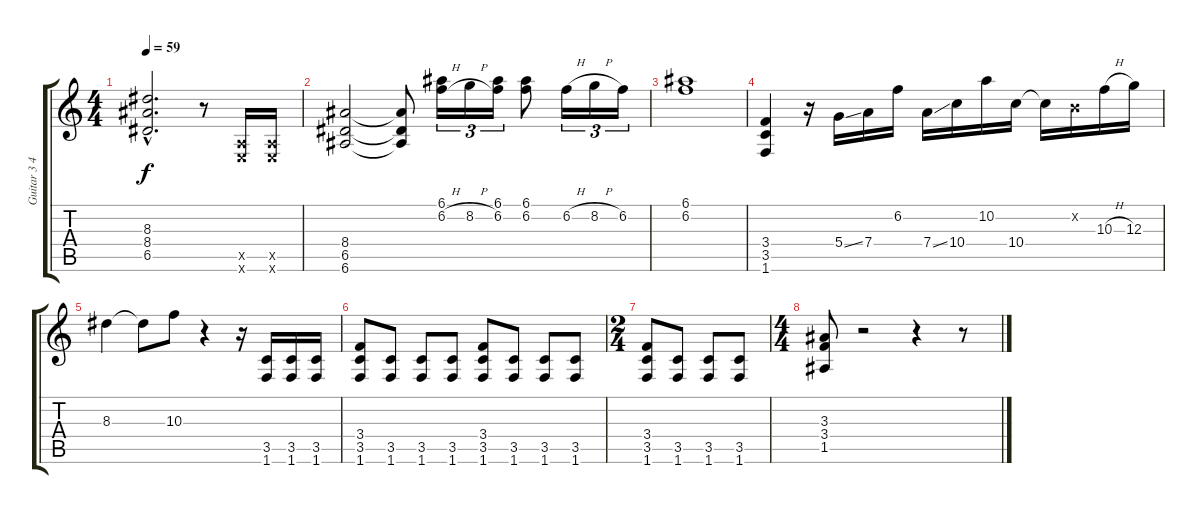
\track ("Guitar 3 4 et 5" "Guitar 3 4") {instrument distortionguitar}
\staff {score tabs}
\tuning (E4 B3 G3 D3 A2 E2) {hide}
\ts (4 4)
\tempo 59
\clef g2
\ks c
(8.3{hac} 8.4{hac} 6.5{hac}).2{d dy f} r.8 (0.5{x} 0.6{x}).16 (0.5{x} 0.6{x}).16 |
(8.4 6.5 6.6).2 (8.4{t} 6.5{t} 6.6{t}).8 (6.1 6.2{h}).16{tu (3 2)} 8.2{h}.16{tu (3 2)} (6.1 6.2).16{tu (3 2)} (6.1 6.2).8 6.2{h}.16{tu (3 2)} 8.2{h}.16{tu (3 2)} 6.2.16{tu (3 2)} |
(6.1 6.2).1 |
(3.4 3.5 1.6).4 r.16 5.4{ss}.16 7.4.16 6.2.16 7.4{ss}.16 10.4.16 10.2.16 10.4.16 10.4{t}.16 0.2{x}.16 10.3{h}.16 12.3.16 |
8.3.4 8.3{t}.8 10.3.8 r.4 r.16 (3.5 1.6).16 (3.5 1.6).16 (3.5 1.6).16 |
(3.4 3.5 1.6).8 (3.5 1.6).8 (3.5 1.6).8 (3.5 1.6).8 (3.4 3.5 1.6).8 (3.5 1.6).8 (3.5 1.6).8 (3.5 1.6).8 |
\ts (2 4)
(3.4 3.5 1.6).8 (3.5 1.6).8 (3.5 1.6).8 (3.5 1.6).8 |
\ts (4 4)
(3.3 3.4 1.5).8 r.2 r.4 r.8
